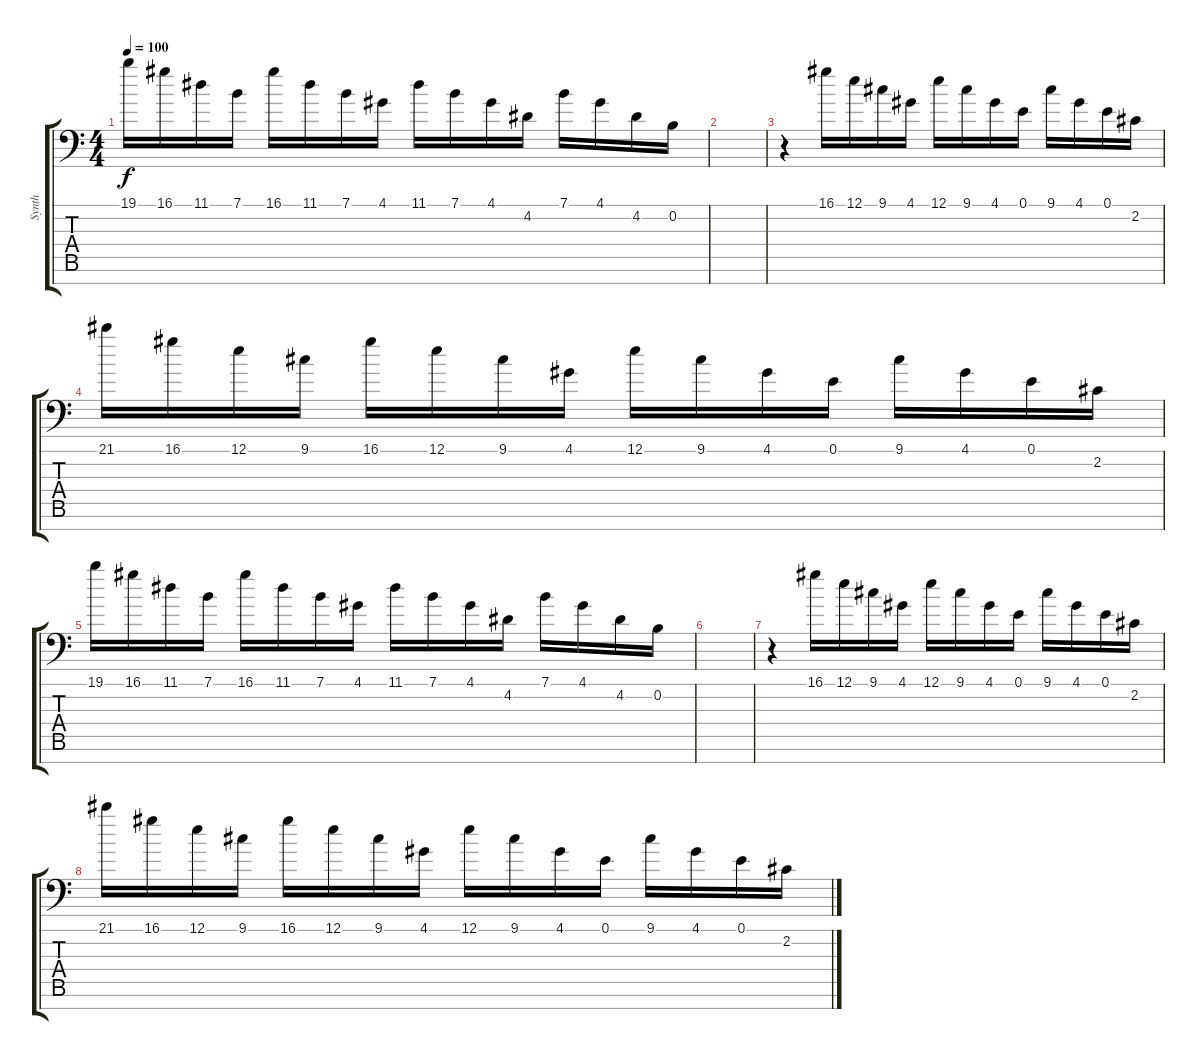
\track ("Synth" "Synth") {instrument xylophone}
\staff {score tabs}
\tuning (E4 B3 G3 D3 A2 E2 C-1) {hide}
\ts (4 4)
\tempo 100
\clef f4
\ks c
19.1.16{dy f} 16.1.16 11.1.16 7.1.16 16.1.16 11.1.16 7.1.16 4.1.16 11.1.16 7.1.16 4.1.16 4.2.16 7.1.16 4.1.16 4.2.16 0.2.16 |
|
r.4 16.1.16 12.1.16 9.1.16 4.1.16 12.1.16 9.1.16 4.1.16 0.1.16 9.1.16 4.1.16 0.1.16 2.2.16 |
21.1.16 16.1.16 12.1.16 9.1.16 16.1.16 12.1.16 9.1.16 4.1.16 12.1.16 9.1.16 4.1.16 0.1.16 9.1.16 4.1.16 0.1.16 2.2.16 |
19.1.16 16.1.16 11.1.16 7.1.16 16.1.16 11.1.16 7.1.16 4.1.16 11.1.16 7.1.16 4.1.16 4.2.16 7.1.16 4.1.16 4.2.16 0.2.16 |
|
r.4 16.1.16 12.1.16 9.1.16 4.1.16 12.1.16 9.1.16 4.1.16 0.1.16 9.1.16 4.1.16 0.1.16 2.2.16 |
21.1.16 16.1.16 12.1.16 9.1.16 16.1.16 12.1.16 9.1.16 4.1.16 12.1.16 9.1.16 4.1.16 0.1.16 9.1.16 4.1.16 0.1.16 2.2.16
